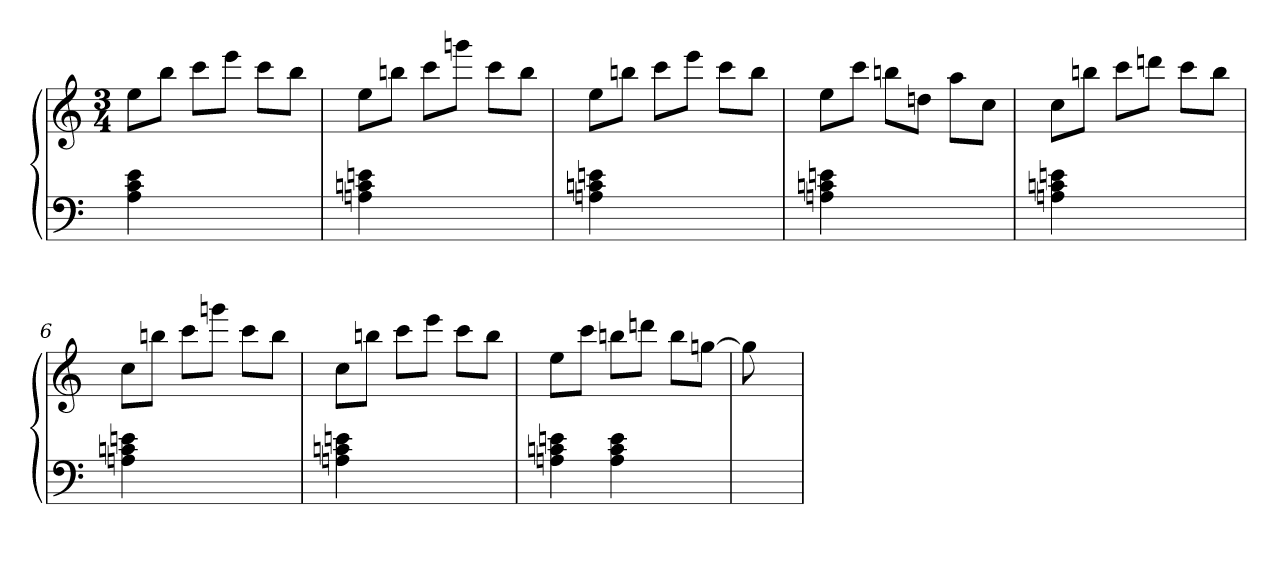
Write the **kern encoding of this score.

**kern	**kern
*part2	*part1
*staff2	*staff1
*	*M3/4
=1	=1
4A 4c 4e	8eeL
.	8bbJ
2ryy	8cccL
.	8eeeJ
.	8cccL
.	8bbJ
=2	=2
4An 4cn 4en	8eeL
.	8bbnJ
2ryy	8cccL
.	8gggnJ
.	8cccL
.	8bbJ
=3	=3
4An 4cn 4en	8eeL
.	8bbnJ
2ryy	8cccL
.	8eeeJ
.	8cccL
.	8bbJ
=4	=4
4An 4cn 4en	8eeL
.	8cccJ
2ryy	8bbnL
.	8ddnJ
.	8aaL
.	8ccJ
=5	=5
4An 4cn 4en	8ccL
.	8bbnJ
2ryy	8cccL
.	8dddnJ
.	8cccL
.	8bbJ
=6	=6
4An 4cn 4en	8ccL
.	8bbnJ
2ryy	8cccL
.	8gggnJ
.	8cccL
.	8bbJ
=7	=7
4An 4cn 4en	8ccL
.	8bbnJ
2ryy	8cccL
.	8eeeJ
.	8cccL
.	8bbJ
=8	=8
4An 4cn 4en	8eeL
.	8cccJ
4A 4c 4e	8bbnL
.	8dddnJ
4ryy	8bbL
.	[8ggnJ
=9	=9
4ryy	8gg]
.	8ryy
=	=
*-	*-
